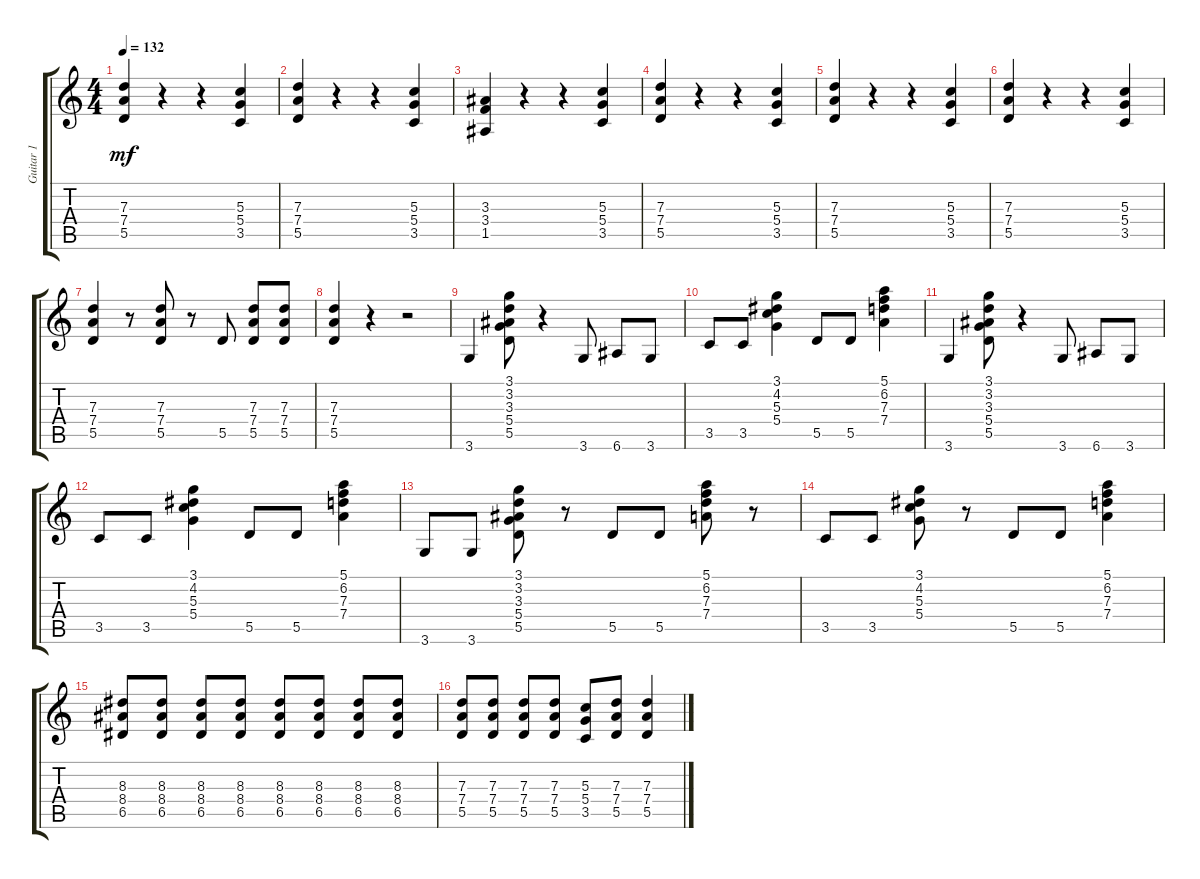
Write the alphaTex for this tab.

\track ("Guitar 1" "Guitar 1") {instrument distortionguitar}
\staff {score tabs}
\tuning (E4 B3 G3 D3 A2 E2) {hide}
\ts (4 4)
\tempo 132
\clef g2
\ks c
(7.3 7.4 5.5).4{dy mf} r.4 r.4 (5.3 5.4 3.5).4 |
(7.3 7.4 5.5).4 r.4 r.4 (5.3 5.4 3.5).4 |
(3.3 3.4 1.5).4 r.4 r.4 (5.3 5.4 3.5).4 |
(7.3 7.4 5.5).4 r.4 r.4 (5.3 5.4 3.5).4 |
(7.3 7.4 5.5).4 r.4 r.4 (5.3 5.4 3.5).4 |
(7.3 7.4 5.5).4 r.4 r.4 (5.3 5.4 3.5).4 |
(7.3 7.4 5.5).4 r.8 (7.3 7.4 5.5).8 r.8 5.5.8 (7.3 7.4 5.5).8 (7.3 7.4 5.5).8 |
(7.3 7.4 5.5).4 r.4 r.2 |
3.6.4 (3.1 3.2 3.3 5.4 5.5).8 r.4 3.6.8 6.6.8 3.6.8 |
3.5.8 3.5.8 (3.1 4.2 5.3 5.4).4 5.5.8 5.5.8 (5.1 6.2 7.3 7.4).4 |
3.6.4 (3.1 3.2 3.3 5.4 5.5).8 r.4 3.6.8 6.6.8 3.6.8 |
3.5.8 3.5.8 (3.1 4.2 5.3 5.4).4 5.5.8 5.5.8 (5.1 6.2 7.3 7.4).4 |
3.6.8 3.6.8 (3.1 3.2 3.3 5.4 5.5).8 r.8 5.5.8 5.5.8 (5.1 6.2 7.3 7.4).8 r.8 |
3.5.8 3.5.8 (3.1 4.2 5.3 5.4).8 r.8 5.5.8 5.5.8 (5.1 6.2 7.3 7.4).4 |
(8.3 8.4 6.5).8 (8.3 8.4 6.5).8 (8.3 8.4 6.5).8 (8.3 8.4 6.5).8 (8.3 8.4 6.5).8 (8.3 8.4 6.5).8 (8.3 8.4 6.5).8 (8.3 8.4 6.5).8 |
(7.3 7.4 5.5).8 (7.3 7.4 5.5).8 (7.3 7.4 5.5).8 (7.3 7.4 5.5).8 (5.3 5.4 3.5).8 (7.3 7.4 5.5).8 (7.3 7.4 5.5).4
